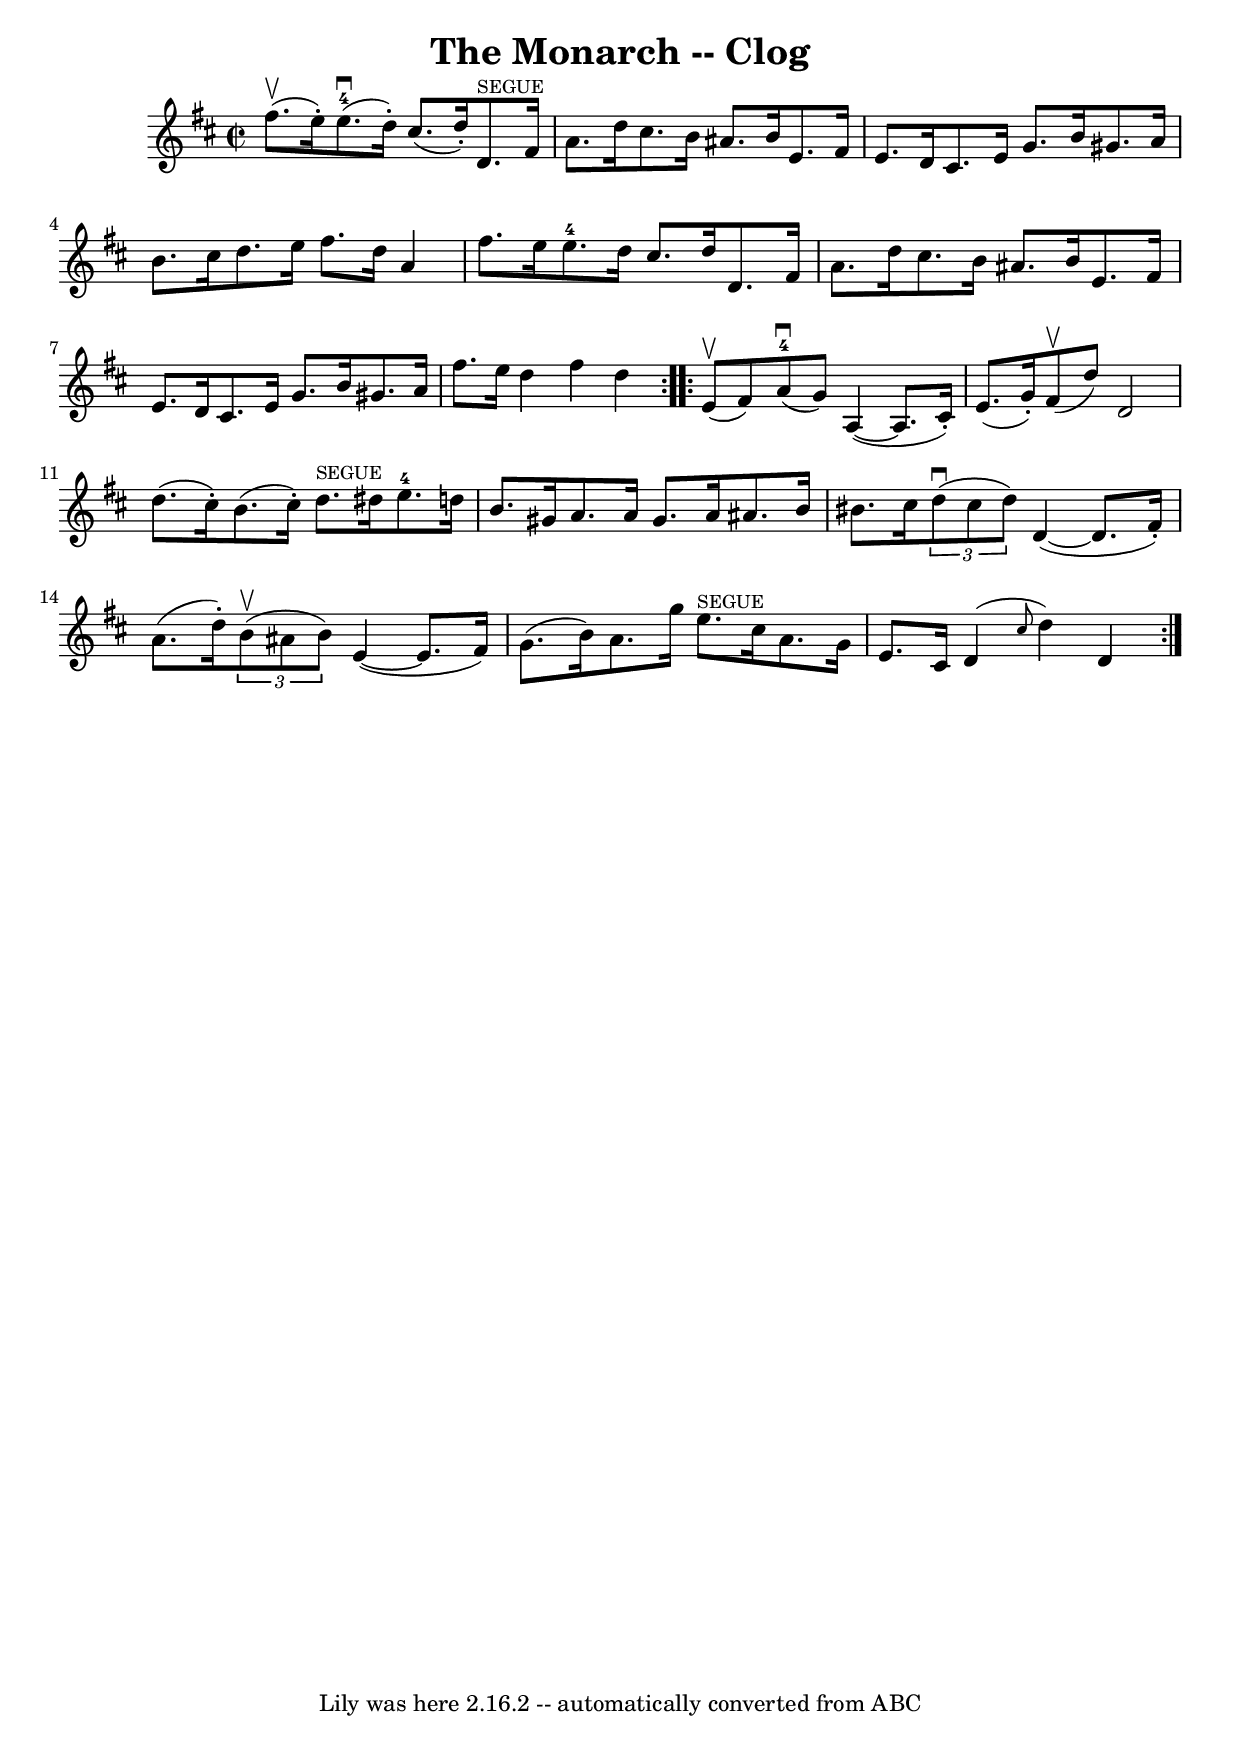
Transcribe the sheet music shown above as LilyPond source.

\version "2.16.2"
\include "Mammoth.ily"
\header {
  %% book = "Ryan's Mammoth Collection"
 crossRefNumber = "1"
 footnotes = ""
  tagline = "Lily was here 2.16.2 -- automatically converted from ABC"
  title = "The Monarch -- Clog"

}
voicedefault =  {



  \repeat volta 2 {

    \override Staff.TimeSignature #'style = #'C
    \time 2/2 
    \key d \major fs''8.^\upbow(e''16-.)  |
 e''8.-4^\downbow(d''16-.) cs''8. (d''16-.) d'8.^\segue fs'16 a'8. d''16   |
 cs''8. b'16 as'8. b'16 e'8. fs'16 e'8. d'16   |
 cs'8. e'16 g'8. b'16 gs'8. a'16 b'8. cs''16   |
 d''8. e''16 fs''8. d''16 a'4 fs''8. e''16   |
 e''8.-4 d''16 cs''8. d''16 d'8. fs'16 a'8. d''16   |
 cs''8. b'16 as'8. b'16 e'8. fs'16 e'8. d'16   |
 cs'8. e'16 g'8. b'16 gs'8. a'16 fs''8. e''16   |
 d''4 fs''4 d''4  
  }     

  \repeat volta 2 { e'8^\upbow(fs'8)  |
 a'8-4^\downbow( g'8) a4 (~ a8. cs'16-.) e'8. (g'16-.)  |
 fs'8^\upbow(d''8) d'2 d''8. (cs''16-.) |
 b'8. (
 cs''16-.) d''8.^\segue ds''16 e''8.-4 d''!16 b'8. gs'16   |
 a'8. a'16 gs'8. a'16 as'8. b'16 bs'8. cs''16   |
    \times 2/3 { d''8^\downbow(cs''8 d''8) 
	       } d'4 (~ d'8. fs'16-.) a'8. (d''16-.)  |
    \times 2/3 { 
 b'8^\upbow(as'8 b'8) 
    } e'4 (~ e'8. fs'16) g'8. ( b'16)  |
 a'8. g''16 e''8.^\segue cs''16 a'8. g'16 e'8. cs'16   |
 d'4 (\grace { cs''8  
		} d''4) d'4  
  }   

}

\score{
  <<

    \context Staff="default"
    {
      \voicedefault 
      
    }

  >>
  \layout {
    
  }
  \midi {
  }

}
